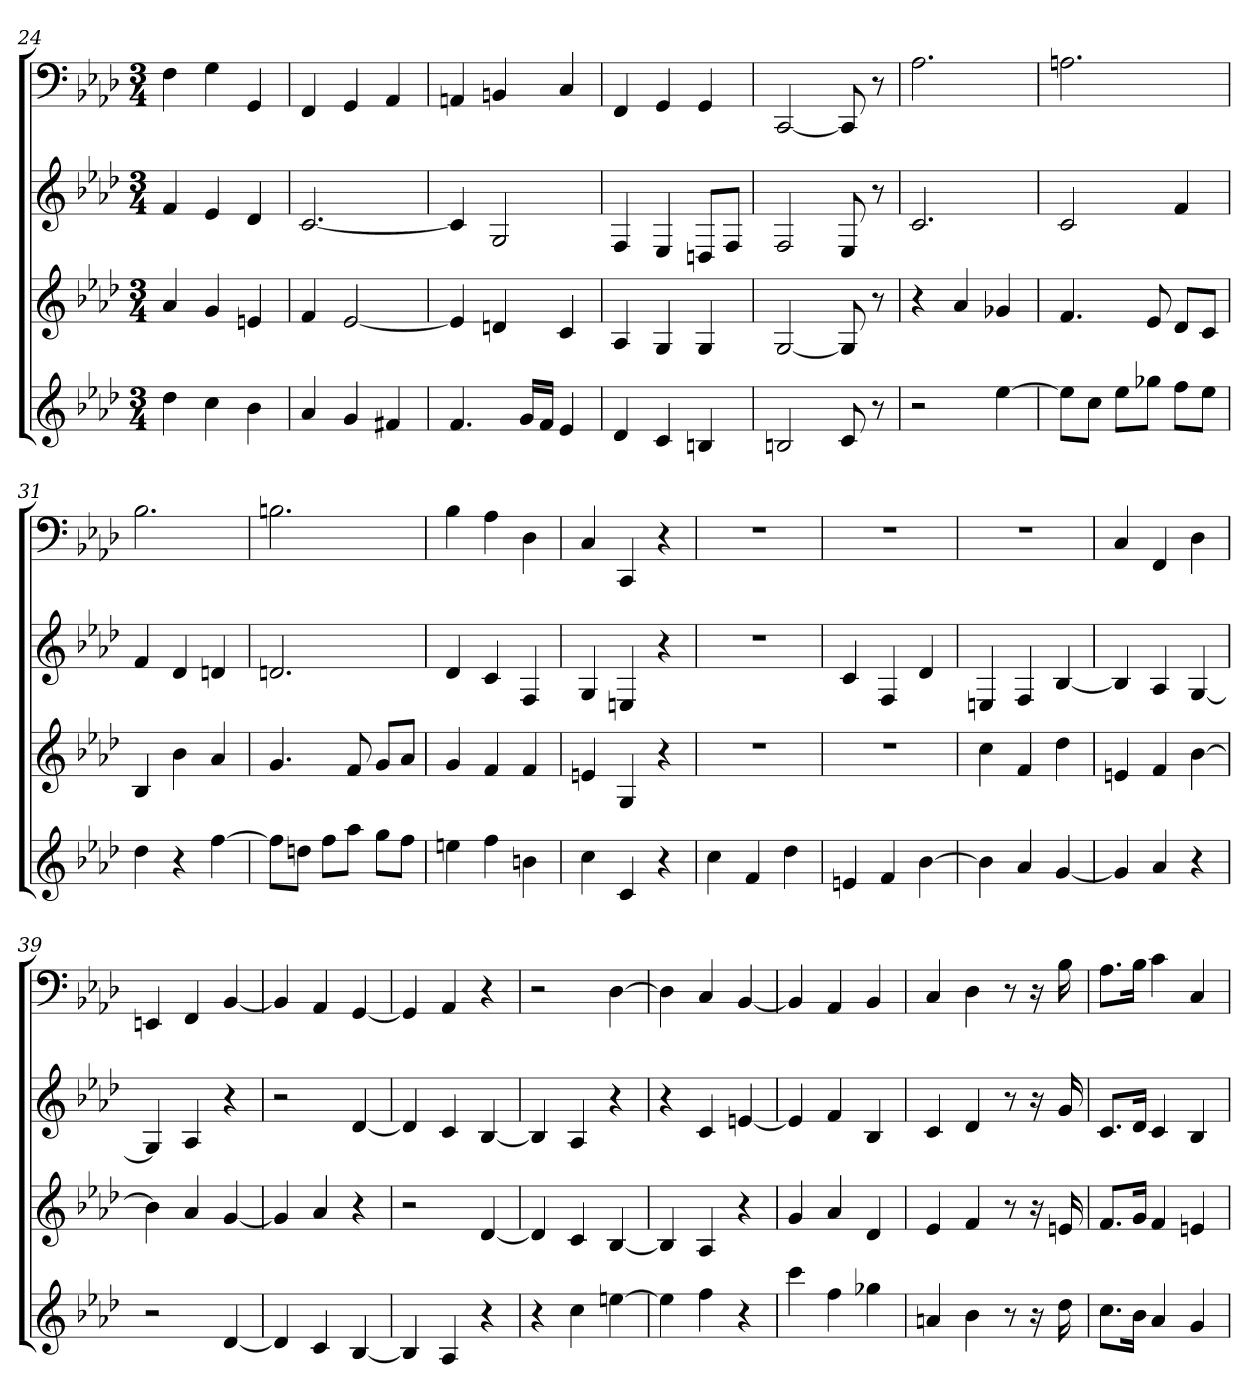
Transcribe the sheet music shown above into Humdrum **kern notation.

**kern	**kern	**kern	**kern
*part4	*part3	*part2	*part1
*staff4	*staff3	*staff2	*staff1
*k[b-e-a-d-]	*k[b-e-a-d-]	*k[b-e-a-d-]	*k[b-e-a-d-]
*f:	*f:	*f:	*f:
*M3/4	*M3/4	*M3/4	*M3/4
=24	=24	=24	=24
4dd-	4a-	4f	4F
4cc	4g	4e-	4G
4b-	4en	4d-	4GG
=25	=25	=25	=25
4a-	4f	[2.c	4FF
4g	[2e-	.	4GG
4f#X	.	.	4AA-
=26	=26	=26	=26
4.f	4e-]	4c]	4AAn
.	4dn	2G	4BBn
16gLL	.	.	.
16fJJ	.	.	.
4e-	4c	.	4C
=27	=27	=27	=27
4d-	4A-	4F	4FF
4c	4G	4E-	4GG
4Bn	4G	8DnL	4GG
.	.	8FJ	.
=28	=28	=28	=28
2Bn	[2G	2F	[2CC
8c	8G]	8E-	8CC]
8r	8r	8r	8r
=29	=29	=29	=29
2r	4r	2.c	2.A-
.	4a-	.	.
[4ee-	4g-X	.	.
=30	=30	=30	=30
8ee-L]	4.f	2c	2.An
8ccJ	.	.	.
8ee-L	.	.	.
8gg-XJ	8e-	.	.
8ffL	8d-L	4f	.
8ee-J	8cJ	.	.
=31	=31	=31	=31
4dd-	4B-	4f	2.B-
4r	4b-	4d-	.
[4ff	4a-	4dn	.
=32	=32	=32	=32
8ffL]	4.g	2.dn	2.Bn
8ddnJ	.	.	.
8ffL	.	.	.
8aa-J	8f	.	.
8ggL	8gL	.	.
8ffJ	8a-J	.	.
=33	=33	=33	=33
4een	4g	4d-	4B-
4ff	4f	4c	4A-
4bn	4f	4F	4D-
=34	=34	=34	=34
4cc	4en	4G	4C
4c	4G	4En	4CC
4r	4r	4r	4r
=35	=35	=35	=35
4cc	2.r	2.r	2.r
4f	.	.	.
4dd-	.	.	.
=36	=36	=36	=36
4en	2.r	4c	2.r
4f	.	4F	.
[4b-	.	4d-	.
=37	=37	=37	=37
4b-]	4cc	4En	2.r
4a-	4f	4F	.
[4g	4dd-	[4B-	.
=38	=38	=38	=38
4g]	4en	4B-]	4C
4a-	4f	4A-	4FF
4r	[4b-	[4G	4D-
=39	=39	=39	=39
2r	4b-]	4G]	4EEn
.	4a-	4A-	4FF
[4d-	[4g	4r	[4BB-
=40	=40	=40	=40
4d-]	4g]	2r	4BB-]
4c	4a-	.	4AA-
[4B-	4r	[4d-	[4GG
=41	=41	=41	=41
4B-]	2r	4d-]	4GG]
4A-	.	4c	4AA-
4r	[4d-	[4B-	4r
=42	=42	=42	=42
4r	4d-]	4B-]	2r
4cc	4c	4A-	.
[4een	[4B-	4r	[4D-
=43	=43	=43	=43
4ee]	4B-]	4r	4D-]
4ff	4A-	4c	4C
4r	4r	[4en	[4BB-
=44	=44	=44	=44
4ccc	4g	4e]	4BB-]
4ff	4a-	4f	4AA-
4gg-X	4d-	4B-	4BB-
=45	=45	=45	=45
4an	4e-	4c	4C
4b-	4f	4d-	4D-
8r	8r	8r	8r
16r	16r	16r	16r
16dd-	16en	16g	16B-
=46	=46	=46	=46
8.ccL	8.fL	8.cL	8.A-L
16b-Jk	16gJk	16d-Jk	16B-Jk
4a-	4f	4c	4c
4g	4en	4B-	4C
=	=	=	=
*-	*-	*-	*-
